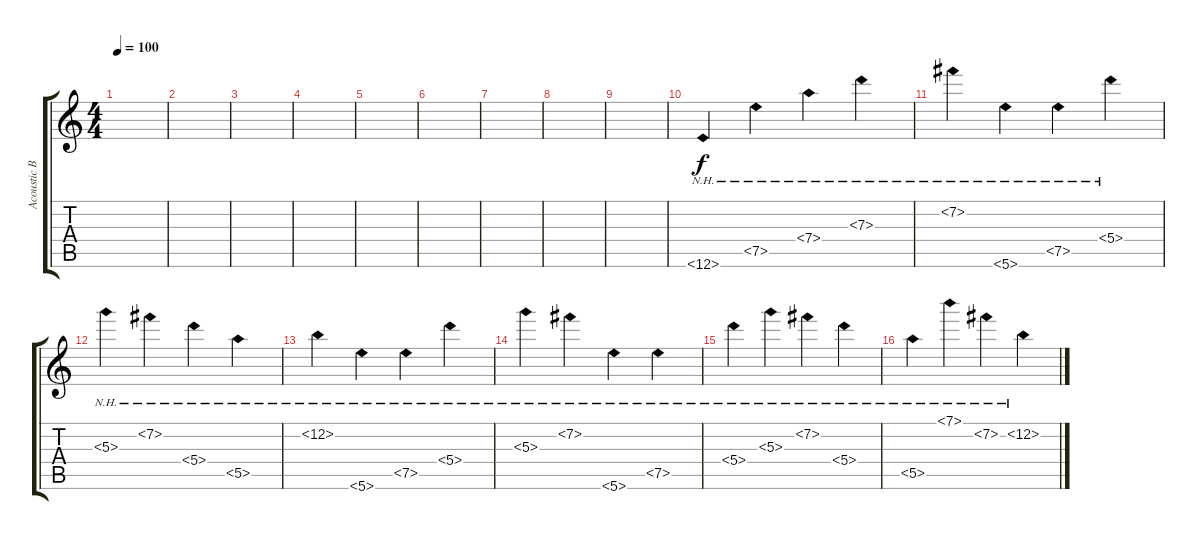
\track ("Acoustic Backing 1" "Acoustic B") {instrument electricguitarclean}
\staff {score tabs}
\tuning (E4 B3 G3 D3 A2 E2) {hide}
\ts (4 4)
\tempo 100
\clef g2
\ks c
|
|
|
|
|
|
|
|
|
0.6{nh}.4{volume 12 instrument guitarharmonics} 7.5{nh}.4 7.4{nh}.4 7.3{nh}.4 |
7.2{nh}.4 5.6{nh}.4 7.5{nh}.4 5.4{nh}.4 |
5.3{nh}.4 7.2{nh}.4 5.4{nh}.4 5.5{nh}.4 |
12.2{nh}.4 5.6{nh}.4 7.5{nh}.4 5.4{nh}.4 |
5.3{nh}.4 7.2{nh}.4 5.6{nh}.4 7.5{nh}.4 |
5.4{nh}.4 5.3{nh}.4 7.2{nh}.4 5.4{nh}.4 |
5.5{nh}.4 7.1{nh}.4 7.2{nh}.4 12.2{nh}.4
